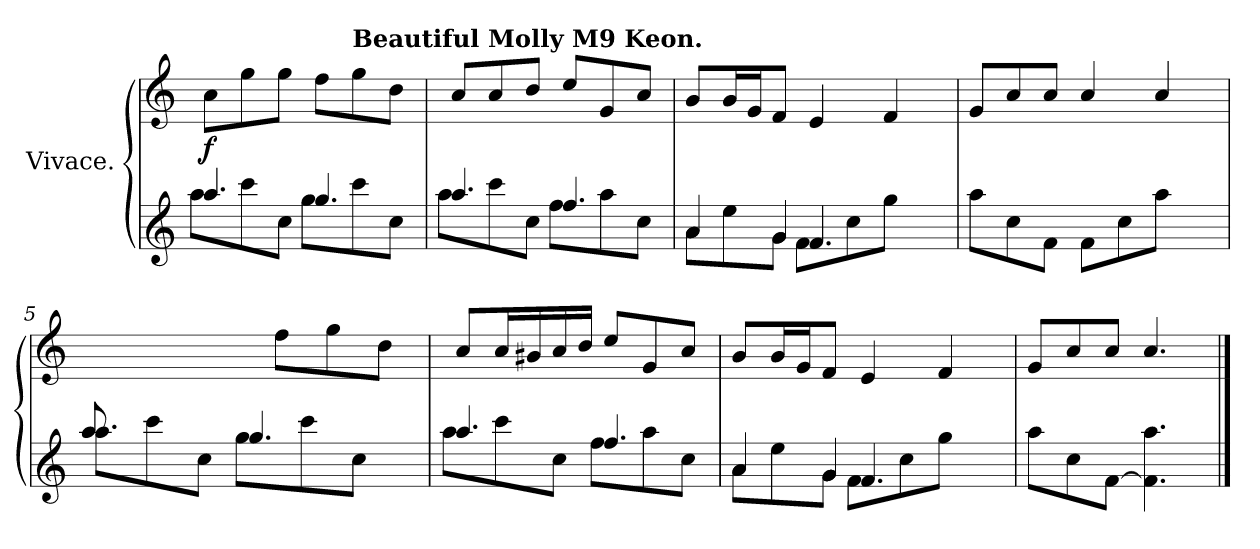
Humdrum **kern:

**kern	**kern	**dynam
*part1	*part1	*part1
*staff2	*staff1	*staff1/2
*I"Vivace.	*	*
*	*clefG3	*
=1	=1	=1
*^	*	*
!	!	!	!LO:DY:b
4.aa/	8aa\L	8a\L	f
.	8ccc\	8ee\	.
.	8cc\J	8ee\J	.
4.gg/	8gg\L	8dd\L	.
!	!	!LO:TX:a:B:t=Beautiful Molly M9 Keon.	!
.	8ccc\	8ee\	.
.	8cc\J	8b\J	.
=2	=2	=2	=2
4.aa/	8aa\L	8a/L	.
.	8ccc\	8a/	.
.	8cc\J	8b/J	.
4.ff/	8ff\L	8cc/L	.
.	8aa\	8e/	.
.	8cc\J	8a/J	.
=3	=3	=3	=3
*	*^	*	*
4a/	4.ryy	8a\L	8g/L	.
.	.	8ee\	16g/L	.
.	.	.	16e/J	.
4g/	.	8g\J	8d/J	.
.	4.f/	8f\L	4c/	.
8ryy	.	8cc\	.	.
4ryy	.	8gg\J	4d/	.
.	8ryy	8ryy	.	.
*v	*v	*v	*	*
=4	=4	=4
8aa\L	8e/L	.
8cc\	8a/	.
8f\J	8a/J	.
8f\L	4a/	.
8cc\	.	.
8aa\J	4a/	.
8ryy	.	.
!!LO:LB:g=z
=5	=5	=5
*^	*	*
*	*^	*	*
8aa/L	4..ryy	8.aa\L	8ryy	.
16ryy	.	.	8a\	.
2ryy	.	8ccc\	.	.
.	.	.	8ee\	.
.	.	8cc\J	.	.
.	.	.	8ee\J	.
.	4.gg/	8gg\L	.	.
.	.	.	8dd\L	.
.	.	8ccc\	.	.
.	.	.	8ee\	.
8.ryy	.	8cc\J	.	.
.	.	.	8b\J	.
.	16ryy	16ryy	.	.
*	*v	*v	*	*
=6	=6	=6	=6
4.aa/	8aa\L	8a/L	.
.	8ccc\	16a/L	.
.	.	16g#X/	.
.	8cc\J	16a/	.
.	.	16b/JJ	.
4.ff/	8ff\L	8cc/L	.
.	8aa\	8e/	.
.	8cc\J	8a/J	.
=7	=7	=7	=7
*	*^	*	*
4a/	4.ryy	8a\L	8g/L	.
.	.	8ee\	16g/L	.
.	.	.	16e/J	.
4g/	.	8g\J	8d/J	.
.	4.f/	8f\L	4c/	.
8ryy	.	8cc\	.	.
4ryy	.	8gg\J	4d/	.
.	8ryy	8ryy	.	.
*v	*v	*v	*	*
=8	=8	=8
8aa\L	8e/L	.
8cc\	8a/	.
[<8f\J	8a/J	.
4.f\] 4.aa\	4.a/	.
==	==	==
*-	*-	*-
